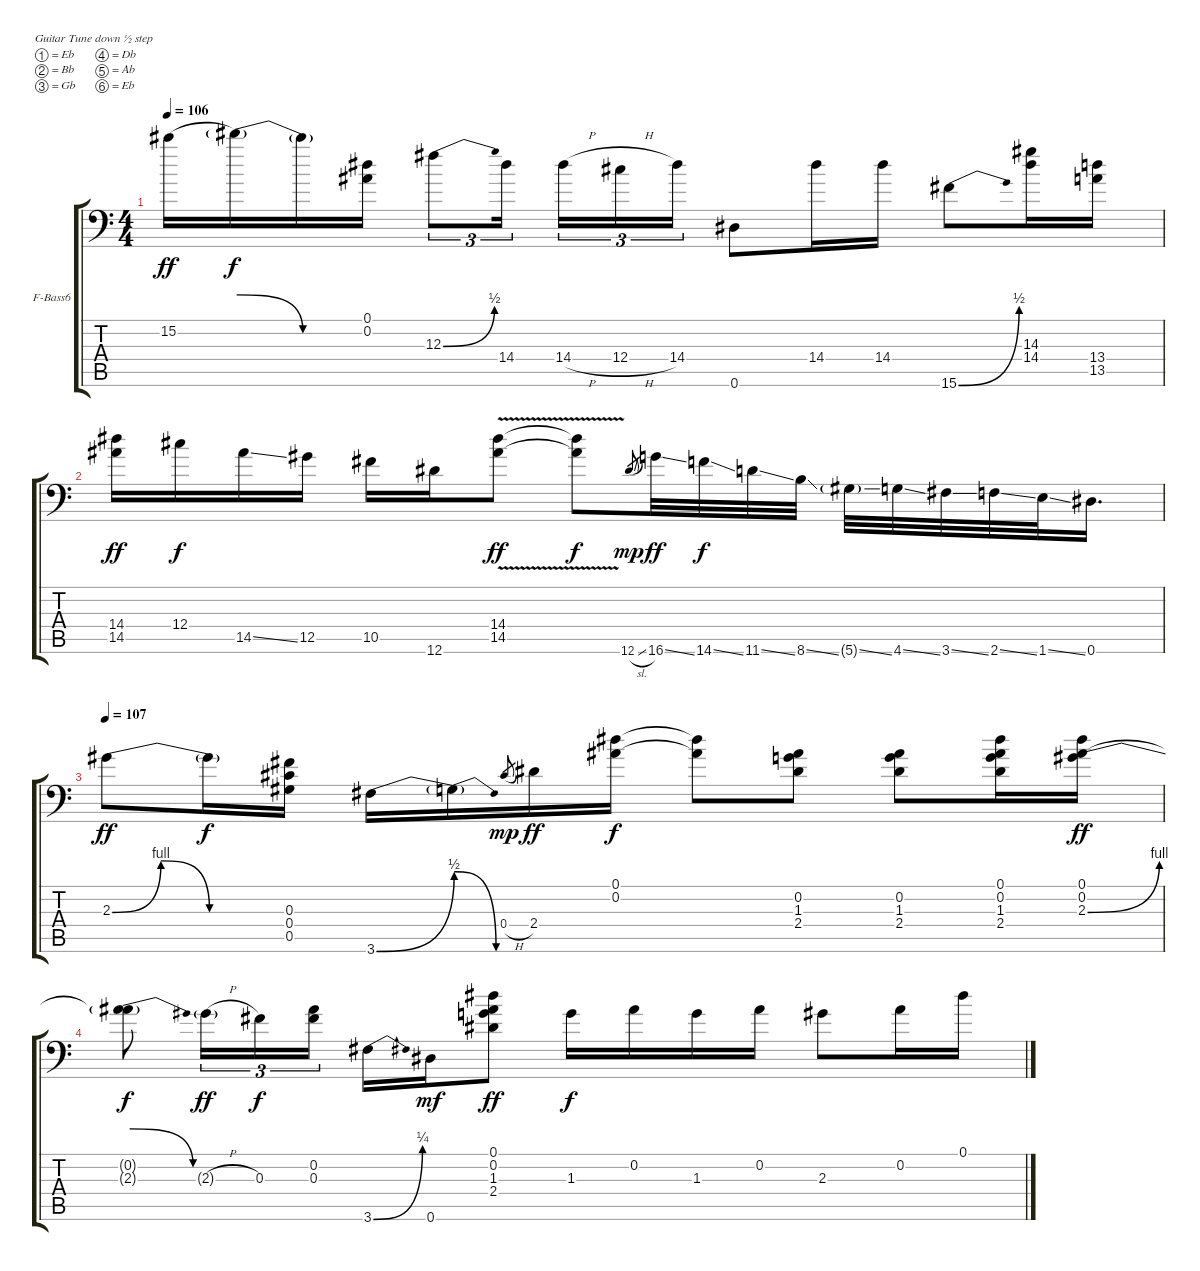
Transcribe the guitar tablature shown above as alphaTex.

\bracketExtendMode groupsimilarinstruments
\firstSystemTrackNameOrientation horizontal
\otherSystemsTrackNameOrientation horizontal
\track ("Overdub" "F-Bass6") {instrument fretlessbass}
\staff {score tabs}
\tuning (Eb4 Bb3 Gb3 Db3 Ab2 Eb2)
\ts (4 4)
\tempo 106
\clef f4
\ks c
15.2{be (hold 0 0 60 0)}.16{dy ff} 15.2{be (release 0 4 60 0) t}.16{dy f} 15.2{be (hold 0 0 60 0) t}.16 (0.1 0.2).16 12.3{be (bend 0 0 60 2)}.8{tu (3 2)} 14.4.16{tu (3 2)} 14.4{h}.16{tu (3 2)} 12.4{h}.16{tu (3 2)} 14.4.16{tu (3 2)} 0.6.8 14.4.16 14.4.16 15.6{be (bend 0 0 60 2)}.8 (14.3 14.4).16 (13.4 13.5).16 |
(14.4 14.5).16{dy ff} 12.4.16{dy f} 14.5{ss}.16 12.5.16 10.5.16 12.6.16 (14.4{v} 14.5{v}).8{dy ff} (14.4{v t} 14.5{v t}).8{dy f} 12.6{sl}.8{gr dy mp} 16.6{ss}.32{dy ff} 14.6{ss}.32{dy f} 11.6{ss}.32 8.6{ss}.32 5.6{ss g}.32 4.6{ss}.32 3.6{ss}.32 2.6{ss}.32 1.6{ss}.32 0.6.16{d} |
\tempo 107
2.3{be (bendrelease 0 0 30 4 30 4 60 0)}.8{dy ff} 2.3{be (hold 0 0 60 0) t}.16{dy f} (0.3 0.4 0.5).16 3.6{be (bend 0 0 60 2)}.16 3.6{be (release 0 2 60 0) t}.16 0.4{h}.8{gr dy mp} 2.4.16{dy ff} (0.1 0.2).16{dy f} (0.1{t} 0.2{t}).8 (0.2 1.3 2.4).8 (0.2 1.3 2.4).8 (0.1 0.2 1.3 2.4).16 (0.1 0.2 2.3{be (bend 0 0 60 4)}).16{dy ff} |
(0.2{t} 2.3{be (release 0 4 60 0) t}).8{dy f} 2.3{h g}.16{tu (3 2) dy ff} 0.3.16{tu (3 2) dy f} (0.2 0.3).16{tu (3 2)} 3.6{be (bend 0 0 60 1)}.16 0.6.16{dy mf} (0.1 0.2 1.3 2.4).8{dy ff} 1.3.16{dy f} 0.2.16 1.3.16 0.2.16 2.3.8 0.2.16 0.1.16
